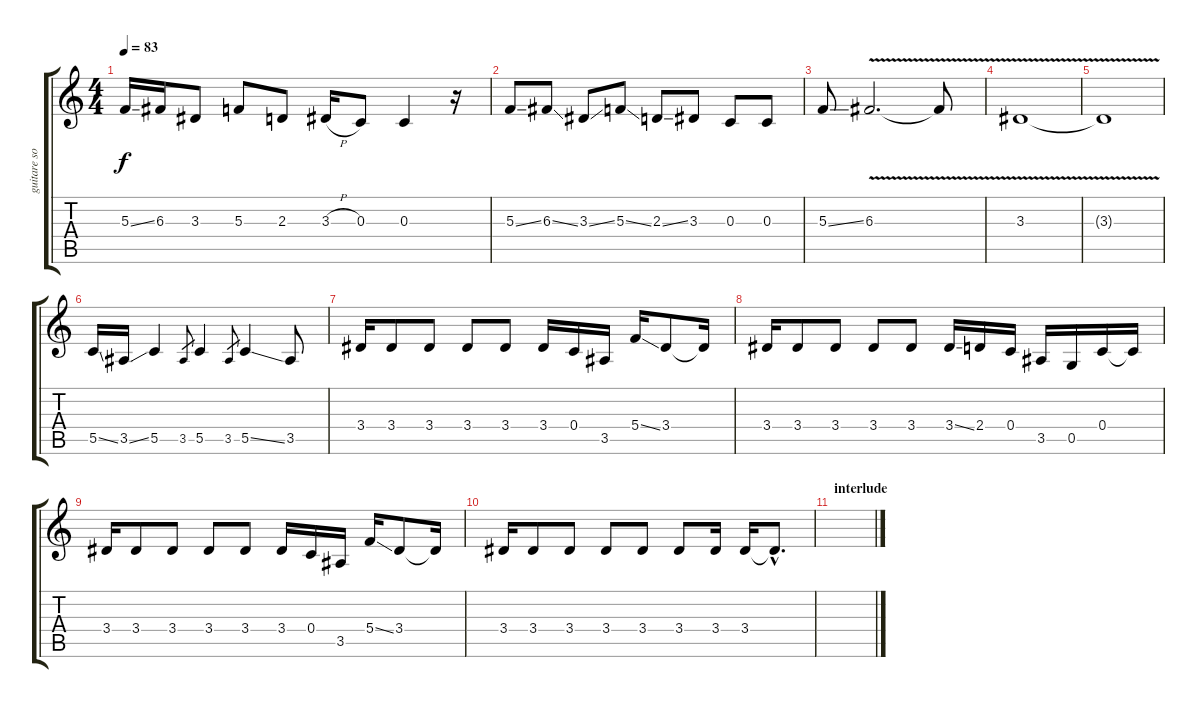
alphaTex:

\track ("guitare solo" "guitare so") {instrument overdrivenguitar}
\staff {score tabs}
\tuning (C4 G3 C3 C3 G2 C2) {hide}
\ts (4 4)
\tempo 83
\clef g2
\ks c
5.3{ss}.16{dy f} 6.3.16 3.3.8 5.3.8 2.3.8 3.3{h}.16 0.3.8 0.3.4 r.16 |
5.3{ss}.8 6.3{ss}.8 3.3{ss}.8 5.3{ss}.8 2.3{ss}.8 3.3.8 0.3.8 0.3.8 |
5.3{ss}.8 6.3{v}.2{d} 6.3{t}.8 |
3.3{v}.1 |
3.3{t}.1 |
5.5{ss}.16 3.5{ss}.16 5.5.4 3.5.8{gr} 5.5.4 3.5.8{gr} 5.5{ss}.4 3.5.8 |
3.4.16 3.4.8 3.4.8 3.4.8 3.4.8 3.4.16 0.4.16 3.5.16 5.4{ss}.16 3.4.8 3.4{t}.16 |
3.4.16 3.4.8 3.4.8 3.4.8 3.4.8 3.4{ss}.16 2.4.16 0.4.16 3.5.16 0.5.16 0.4.16 0.4{t}.16 |
3.4.16 3.4.8 3.4.8 3.4.8 3.4.8 3.4.16 0.4.16 3.5.16 5.4{ss}.16 3.4.8 3.4{t}.16 |
3.4.16 3.4.8 3.4.8 3.4.8 3.4.8 3.4.8 3.4.16 3.4.16 3.4{hac t}.8{d} |
\section ("" "interlude")
